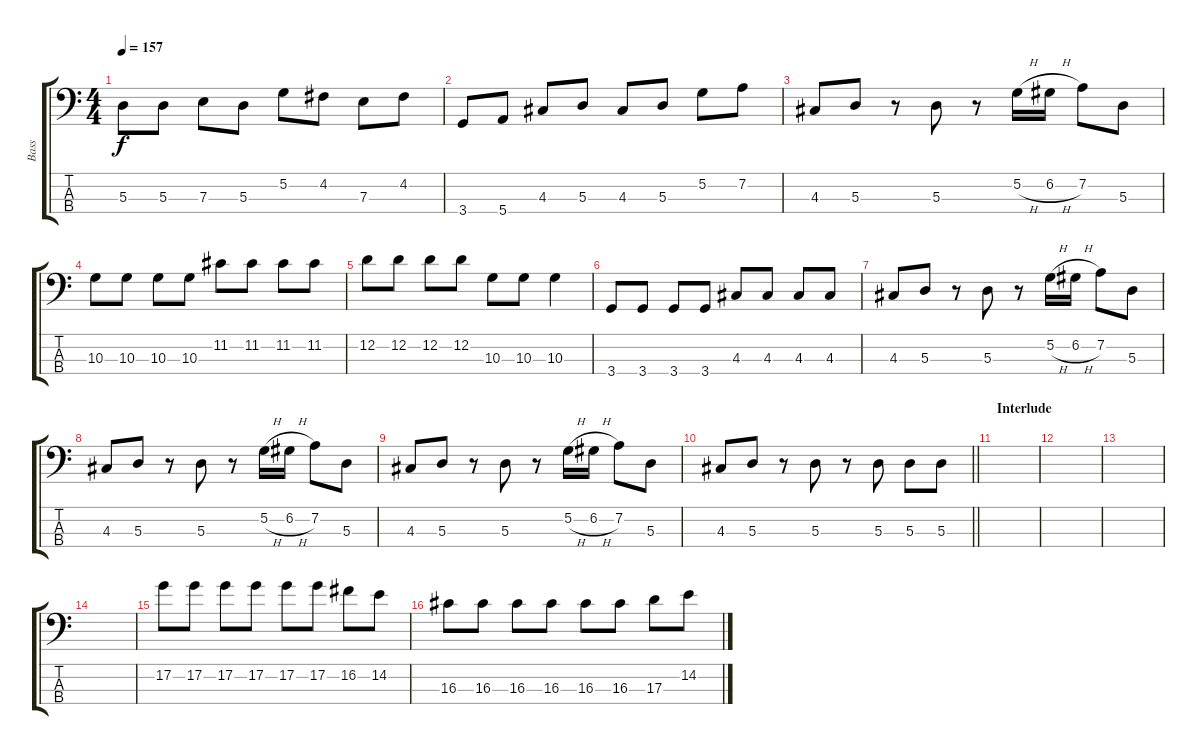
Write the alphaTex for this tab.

\track ("Bass" "Bass") {instrument electricbasspick}
\staff {score tabs}
\tuning (G2 D2 A1 E1) {hide}
\ts (4 4)
\tempo 157
\clef f4
\ks c
5.3.8{dy f} 5.3.8 7.3.8 5.3.8 5.2.8 4.2.8 7.3.8 4.2.8 |
3.4.8 5.4.8 4.3.8 5.3.8 4.3.8 5.3.8 5.2.8 7.2.8 |
4.3.8 5.3.8 r.8 5.3.8 r.8 5.2{h}.16 6.2{h}.16 7.2.8 5.3.8 |
10.3.8 10.3.8 10.3.8 10.3.8 11.2.8 11.2.8 11.2.8 11.2.8 |
12.2.8 12.2.8 12.2.8 12.2.8 10.3.8 10.3.8 10.3.4 |
3.4.8 3.4.8 3.4.8 3.4.8 4.3.8 4.3.8 4.3.8 4.3.8 |
4.3.8 5.3.8 r.8 5.3.8 r.8 5.2{h}.16 6.2{h}.16 7.2.8 5.3.8 |
4.3.8 5.3.8 r.8 5.3.8 r.8 5.2{h}.16 6.2{h}.16 7.2.8 5.3.8 |
4.3.8 5.3.8 r.8 5.3.8 r.8 5.2{h}.16 6.2{h}.16 7.2.8 5.3.8 |
\barLineRight lightlight
4.3.8 5.3.8 r.8 5.3.8 r.8 5.3.8 5.3.8 5.3.8 |
\section ("" "Interlude")
|
|
|
|
17.2.8 17.2.8 17.2.8 17.2.8 17.2.8 17.2.8 16.2.8 14.2.8 |
16.3.8 16.3.8 16.3.8 16.3.8 16.3.8 16.3.8 17.3.8 14.2.8
